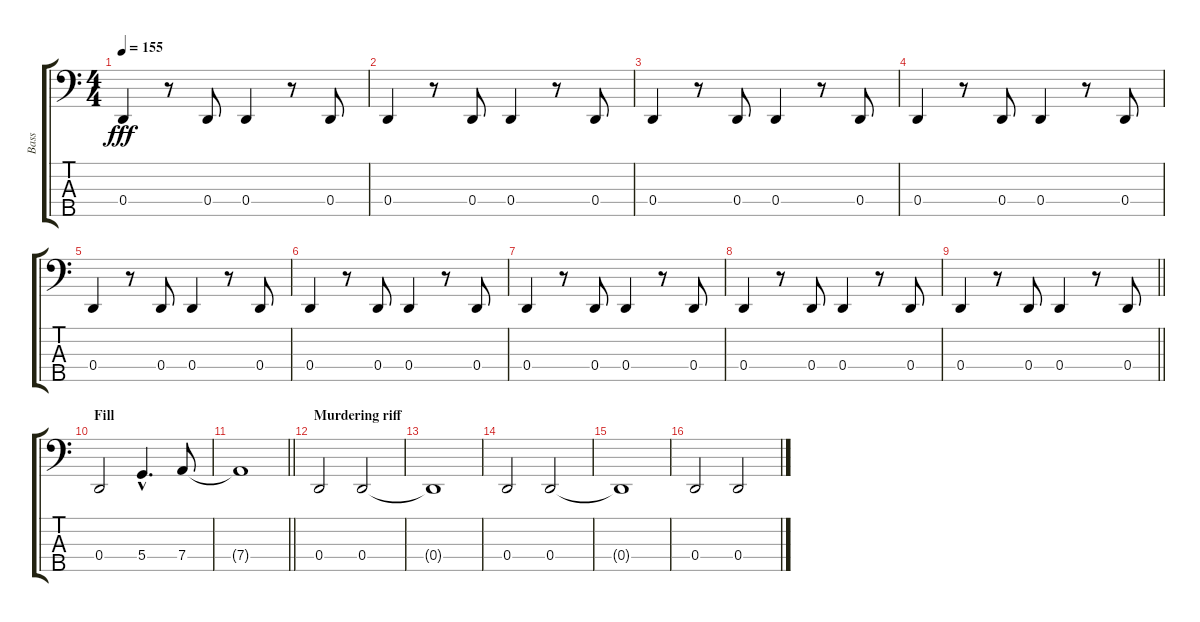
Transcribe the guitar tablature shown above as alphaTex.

\track ("Bass" "Bass") {instrument electricbassfinger}
\staff {score tabs}
\tuning (F2 C2 G1 D1 A0) {hide}
\ts (4 4)
\tempo 155
\clef f4
\ks c
0.4.4{dy fff} r.8 0.4.8 0.4.4 r.8 0.4.8 |
0.4.4 r.8 0.4.8 0.4.4 r.8 0.4.8 |
0.4.4 r.8 0.4.8 0.4.4 r.8 0.4.8 |
0.4.4 r.8 0.4.8 0.4.4 r.8 0.4.8 |
0.4.4 r.8 0.4.8 0.4.4 r.8 0.4.8 |
0.4.4 r.8 0.4.8 0.4.4 r.8 0.4.8 |
0.4.4 r.8 0.4.8 0.4.4 r.8 0.4.8 |
0.4.4 r.8 0.4.8 0.4.4 r.8 0.4.8 |
\barLineRight lightlight
0.4.4 r.8 0.4.8 0.4.4 r.8 0.4.8 |
\section ("" "Fill")
0.4.2 5.4{hac}.4{d} 7.4.8 |
\barLineRight lightlight
7.4{t}.1 |
\section ("" "Murdering riff")
0.4.2 0.4.2 |
0.4{t}.1 |
0.4.2 0.4.2 |
0.4{t}.1 |
0.4.2 0.4.2
